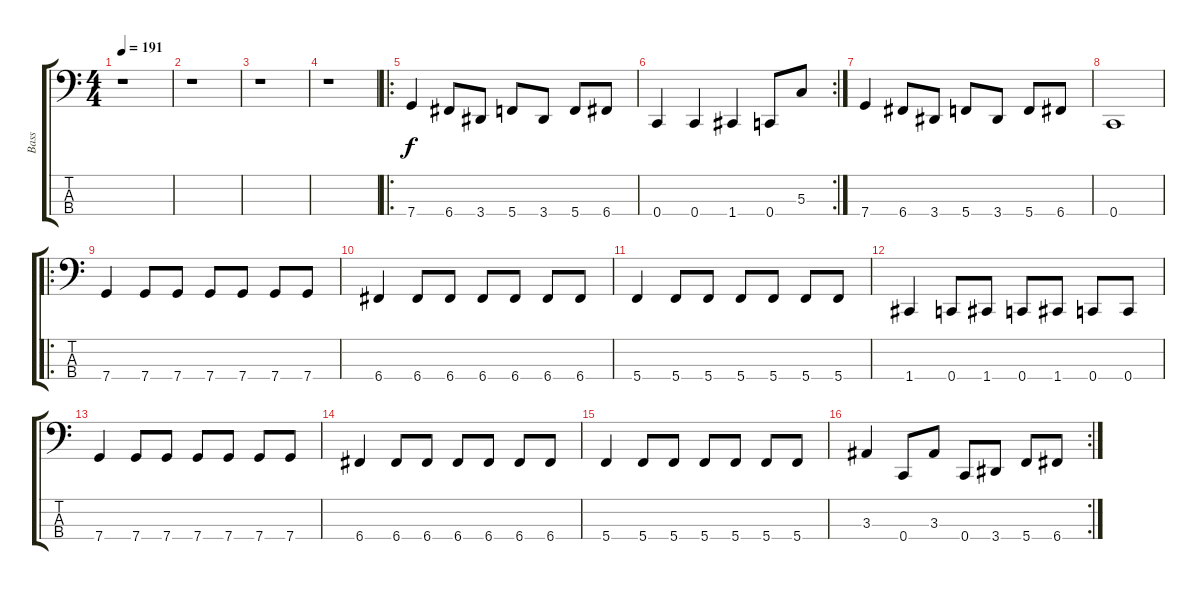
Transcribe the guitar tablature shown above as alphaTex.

\track ("Bass" "Bass") {instrument electricbasspick}
\staff {score tabs}
\tuning (F2 C2 G1 C1) {hide}
\ts (4 4)
\tempo 191
\clef f4
\ks c
r.1{dy f instrument electricbasspick} |
r.1 |
r.1 |
r.1 |
\ro
7.4.4 6.4.8 3.4.8 5.4.8 3.4.8 5.4.8 6.4.8 |
\rc 2
0.4.4 0.4.4 1.4.4 0.4.8 5.3.8 |
7.4.4 6.4.8 3.4.8 5.4.8 3.4.8 5.4.8 6.4.8 |
0.4.1 |
\ro
7.4.4 7.4.8 7.4.8 7.4.8 7.4.8 7.4.8 7.4.8 |
6.4.4 6.4.8 6.4.8 6.4.8 6.4.8 6.4.8 6.4.8 |
5.4.4 5.4.8 5.4.8 5.4.8 5.4.8 5.4.8 5.4.8 |
1.4.4 0.4.8 1.4.8 0.4.8 1.4.8 0.4.8 0.4.8 |
7.4.4 7.4.8 7.4.8 7.4.8 7.4.8 7.4.8 7.4.8 |
6.4.4 6.4.8 6.4.8 6.4.8 6.4.8 6.4.8 6.4.8 |
5.4.4 5.4.8 5.4.8 5.4.8 5.4.8 5.4.8 5.4.8 |
\rc 2
3.3.4 0.4.8 3.3.8 0.4.8 3.4.8 5.4.8 6.4.8
